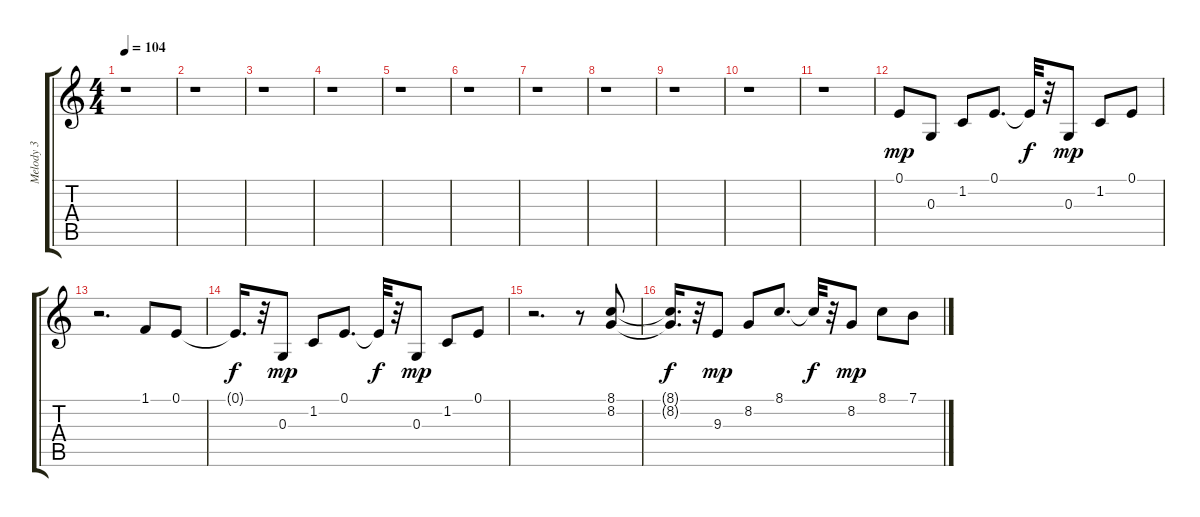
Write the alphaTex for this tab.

\track ("Melody 3" "Melody 3") {instrument acousticgrandpiano}
\staff {score tabs}
\tuning (E4 B3 G3 D3 A2 E2) {hide}
\ts (4 4)
\tempo 104
\clef g2
\ks c
r.1{dy f} |
r.1 |
r.1 |
r.1 |
r.1 |
r.1 |
r.1 |
r.1 |
r.1 |
r.1 |
r.1 |
0.1.8{dy mp} 0.3.8 1.2.8 0.1.8{d} 0.1{t}.32{dy f} r.32 0.3.8{dy mp} 1.2.8 0.1.8 |
r.2{d} 1.1.8 0.1.8 |
0.1{t}.16{d dy f} r.32 0.3.8{dy mp} 1.2.8 0.1.8{d} 0.1{t}.32{dy f} r.32 0.3.8{dy mp} 1.2.8 0.1.8 |
r.2{d} r.8 (8.1 8.2).8 |
(8.1{t} 8.2{t}).16{d dy f} r.32 9.3.8{dy mp} 8.2.8 8.1.8{d} 8.1{t}.32{dy f} r.32 8.2.8{dy mp} 8.1.8 7.1.8
